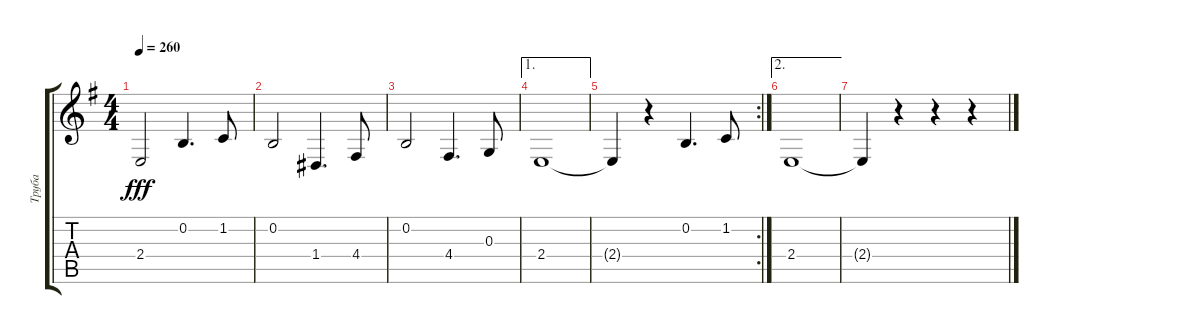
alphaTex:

\track ("Труба" "Труба") {instrument pad4choir}
\staff {score tabs}
\tuning (E4 B3 G3 D3 A2 E2) {hide}
\ts (4 4)
\tempo 260
\clef g2
\ks g
2.4.2{dy fff} 0.2.4{d} 1.2.8 |
0.2.2 1.4.4{d} 4.4.8 |
0.2.2 4.4.4{d} 0.3.8 |
\ae 1
2.4.1 |
\rc 2
2.4{t}.4 r.4 0.2.4{d} 1.2.8 |
\ae 2
2.4.1 |
2.4{t}.4 r.4 r.4 r.4
